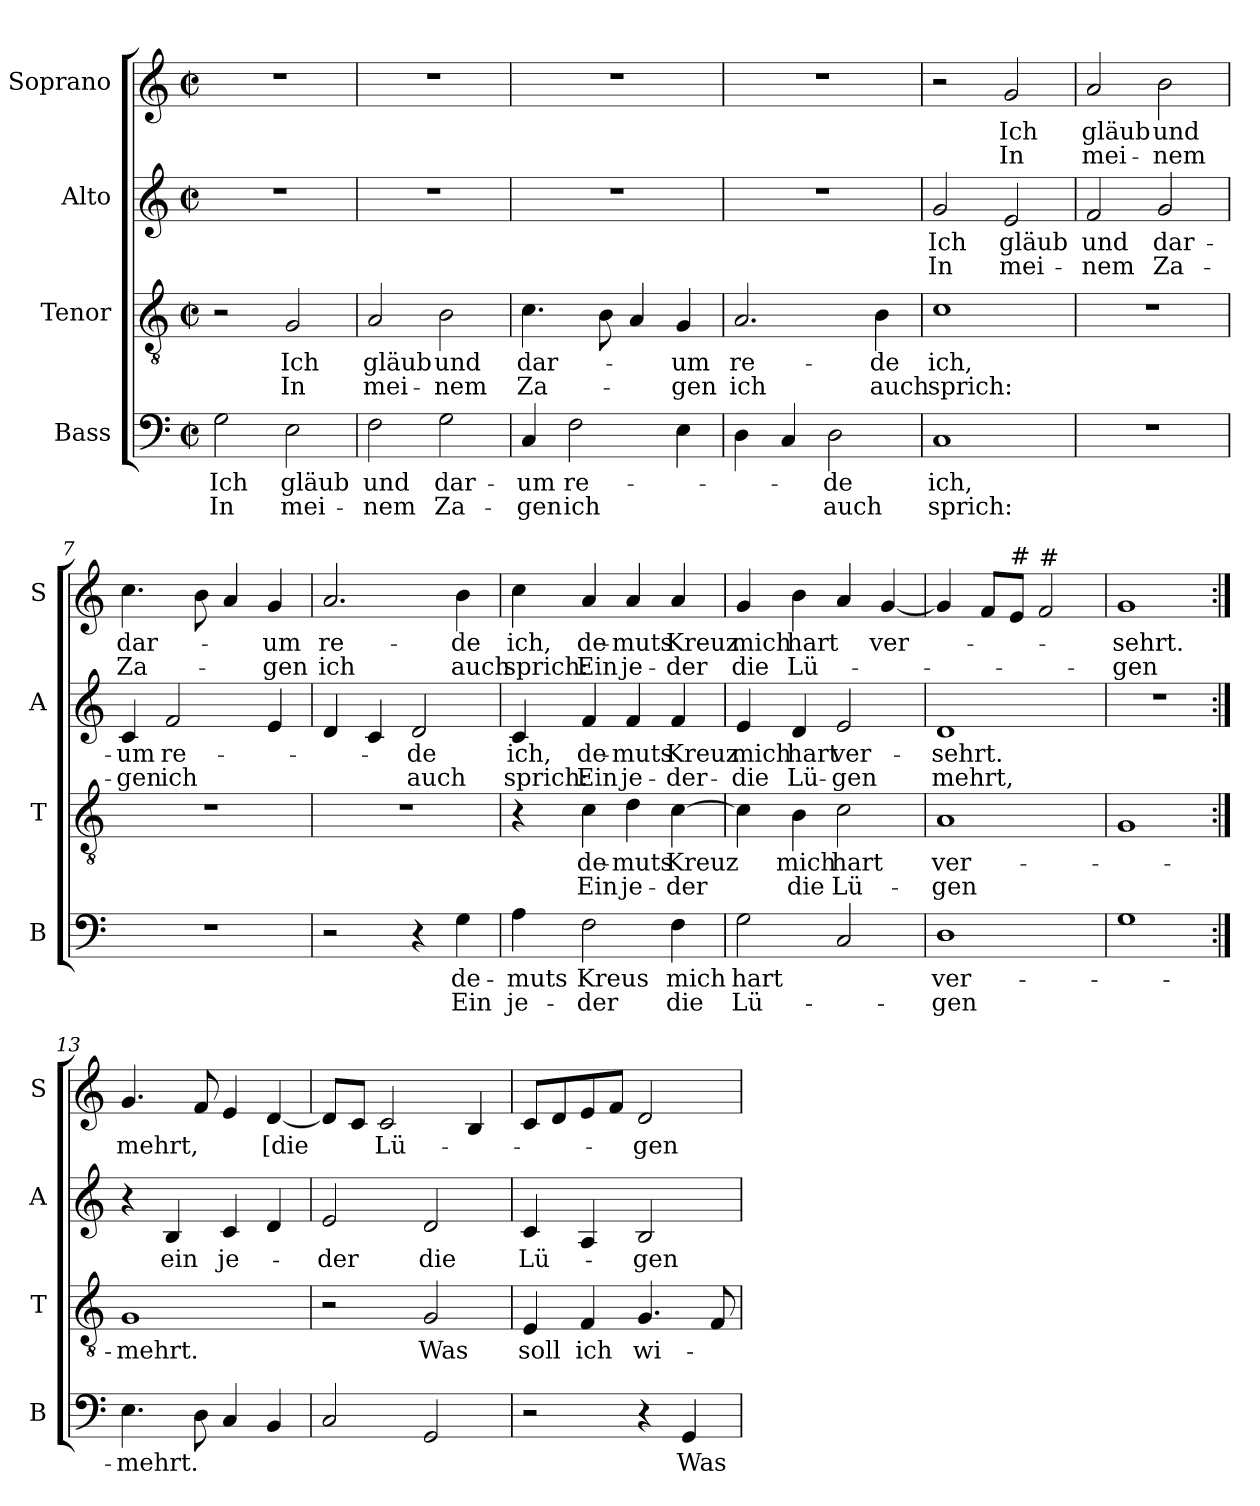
**kern	**text	**text	**kern	**text	**text	**kern	**text	**text	**kern	**text	**text
*part4	*part4	*part4	*part3	*part3	*part3	*part2	*part2	*part2	*part1	*part1	*part1
*staff4	*staff4	*staff4	*staff3	*staff3	*staff3	*staff2	*staff2	*staff2	*staff1	*staff1	*staff1
*I"Bass	*	*	*I"Tenor	*	*	*I"Alto	*	*	*I"Soprano	*	*
*I'B	*	*	*I'T	*	*	*I'A	*	*	*I'S	*	*
*clefF4	*	*	*clefGv2	*	*	*clefG2	*	*	*clefG2	*	*
*k[]	*	*	*k[]	*	*	*k[]	*	*	*k[]	*	*
*C:	*	*	*C:	*	*	*C:	*	*	*C:	*	*
*M2/2	*	*	*M2/2	*	*	*M2/2	*	*	*M2/2	*	*
*met(c|)	*	*	*met(c|)	*	*	*met(c|)	*	*	*met(c|)	*	*
=1	=1	=1	=1	=1	=1	=1	=1	=1	=1	=1	=1
!	!LO:LY:b	!LO:LY:b	!	!	!	!	!	!	!	!	!
2G\	Ich	In	2r	.	.	1r	.	.	1r	.	.
!	!LO:LY:b	!LO:LY:b	!	!LO:LY:b	!LO:LY:b	!	!	!	!	!	!
2E\	gläub	mei-	2G/	Ich	In	.	.	.	.	.	.
=2	=2	=2	=2	=2	=2	=2	=2	=2	=2	=2	=2
!	!LO:LY:b	!LO:LY:b	!	!LO:LY:b	!LO:LY:b	!	!	!	!	!	!
2F\	und	-nem	2A/	gläub	mei-	1r	.	.	1r	.	.
!	!LO:LY:b	!LO:LY:b	!	!LO:LY:b	!LO:LY:b	!	!	!	!	!	!
2G\	dar-	Za-	2B\	und	-nem	.	.	.	.	.	.
=3	=3	=3	=3	=3	=3	=3	=3	=3	=3	=3	=3
!	!LO:LY:b	!LO:LY:b	!	!LO:LY:b	!LO:LY:b	!	!	!	!	!	!
4C/	-um	-gen	4.c\	dar-	Za-	1r	.	.	1r	.	.
!	!LO:LY:b	!LO:LY:b	!	!	!	!	!	!	!	!	!
2F\	re-	ich	.	.	.	.	.	.	.	.	.
.	.	.	8B\	.	.	.	.	.	.	.	.
.	.	.	4A/	.	.	.	.	.	.	.	.
!	!	!	!	!LO:LY:b	!LO:LY:b	!	!	!	!	!	!
4E\	.	.	4G/	-um	-gen	.	.	.	.	.	.
=4	=4	=4	=4	=4	=4	=4	=4	=4	=4	=4	=4
!	!	!	!	!LO:LY:b	!LO:LY:b	!	!	!	!	!	!
4D\	.	.	2.A/	re-	ich	1r	.	.	1r	.	.
4C/	.	.	.	.	.	.	.	.	.	.	.
!	!LO:LY:b	!LO:LY:b	!	!	!	!	!	!	!	!	!
2D\	-de	auch	.	.	.	.	.	.	.	.	.
!	!	!	!	!LO:LY:b	!LO:LY:b	!	!	!	!	!	!
.	.	.	4B\	-de	auch	.	.	.	.	.	.
=5	=5	=5	=5	=5	=5	=5	=5	=5	=5	=5	=5
!	!LO:LY:b	!LO:LY:b	!	!LO:LY:b	!LO:LY:b	!	!LO:LY:b	!LO:LY:b	!	!	!
1C	ich,	sprich:	1c	ich,	sprich:	2g/	Ich	In	2r	.	.
!	!	!	!	!	!	!	!LO:LY:b	!LO:LY:b	!	!LO:LY:b	!LO:LY:b
.	.	.	.	.	.	2e/	gläub	mei-	2g/	Ich	In
=6	=6	=6	=6	=6	=6	=6	=6	=6	=6	=6	=6
!	!	!	!	!	!	!	!LO:LY:b	!LO:LY:b	!	!LO:LY:b	!LO:LY:b
1r	.	.	1r	.	.	2f/	und	-nem	2a/	gläub	mei-
!	!	!	!	!	!	!	!LO:LY:b	!LO:LY:b	!	!LO:LY:b	!LO:LY:b
.	.	.	.	.	.	2g/	dar-	Za-	2b\	und	-nem
!!LO:LB:g=z
=7	=7	=7	=7	=7	=7	=7	=7	=7	=7	=7	=7
!	!	!	!	!	!	!	!LO:LY:b	!LO:LY:b	!	!LO:LY:b	!LO:LY:b
1r	.	.	1r	.	.	4c/	-um	-gen	4.cc\	dar-	Za-
!	!	!	!	!	!	!	!LO:LY:b	!LO:LY:b	!	!	!
.	.	.	.	.	.	2f/	re-	ich	.	.	.
.	.	.	.	.	.	.	.	.	8b\	.	.
.	.	.	.	.	.	.	.	.	4a/	.	.
!	!	!	!	!	!	!	!	!	!	!LO:LY:b	!LO:LY:b
.	.	.	.	.	.	4e/	.	.	4g/	-um	-gen
=8	=8	=8	=8	=8	=8	=8	=8	=8	=8	=8	=8
!	!	!	!	!	!	!	!	!	!	!LO:LY:b	!LO:LY:b
2r	.	.	1r	.	.	4d/	.	.	2.a/	re-	ich
.	.	.	.	.	.	4c/	.	.	.	.	.
!	!	!	!	!	!	!	!LO:LY:b	!LO:LY:b	!	!	!
4r	.	.	.	.	.	2d/	-de	auch	.	.	.
!	!LO:LY:b	!LO:LY:b	!	!	!	!	!	!	!	!LO:LY:b	!LO:LY:b
4G\	de-	Ein	.	.	.	.	.	.	4b\	-de	auch
=9	=9	=9	=9	=9	=9	=9	=9	=9	=9	=9	=9
!	!LO:LY:b	!LO:LY:b	!	!	!	!	!LO:LY:b	!LO:LY:b	!	!LO:LY:b	!LO:LY:b
4A\	-muts	je-	4r	.	.	4c/	ich,	sprich:	4cc\	ich,	sprich:
!	!LO:LY:b	!LO:LY:b	!	!LO:LY:b	!LO:LY:b	!	!LO:LY:b	!LO:LY:b	!	!LO:LY:b	!LO:LY:b
2F\	Kreus	-der	4c\	de-	Ein	4f/	de-	Ein	4a/	de-	Ein
!	!	!	!	!LO:LY:b	!LO:LY:b	!	!LO:LY:b	!LO:LY:b	!	!LO:LY:b	!LO:LY:b
.	.	.	4d\	-muts	je-	4f/	-muts	je-	4a/	-muts	je-
!	!LO:LY:b	!LO:LY:b	!	!LO:LY:b	!LO:LY:b	!	!LO:LY:b	!LO:LY:b	!	!LO:LY:b	!LO:LY:b
4F\	mich	die	[4c\	Kreuz	-der	4f/	Kreuz	-der-	4a/	Kreuz	-der
=10	=10	=10	=10	=10	=10	=10	=10	=10	=10	=10	=10
!	!LO:LY:b	!LO:LY:b	!	!	!	!	!LO:LY:b	!LO:LY:b	!	!LO:LY:b	!LO:LY:b
2G\	hart	Lü-	4c\]	.	.	4e/	mich	-die	4g/	mich	die
!	!	!	!	!LO:LY:b	!LO:LY:b	!	!LO:LY:b	!LO:LY:b	!	!LO:LY:b	!LO:LY:b
.	.	.	4B\	mich	die	4d/	hart	Lü-	4b\	hart	Lü-
!	!	!	!	!LO:LY:b	!LO:LY:b	!	!LO:LY:b	!LO:LY:b	!	!	!
2C/	.	.	2c\	hart	Lü-	2e/	ver-	-gen	4a/	.	.
!	!	!	!	!	!	!	!	!	!	!LO:LY:b	!
.	.	.	.	.	.	.	.	.	[4g/	ver-	.
=11	=11	=11	=11	=11	=11	=11	=11	=11	=11	=11	=11
!	!LO:LY:b	!LO:LY:b	!	!LO:LY:b	!LO:LY:b	!	!LO:LY:b	!LO:LY:b	!	!	!
1D	ver-	-gen	1A	ver-	-gen	1d	-sehrt.	mehrt,	4g/]	.	.
.	.	.	.	.	.	.	.	.	8f/L	.	.
!	!	!	!	!	!	!	!	!	!LO:TX:a:t=#	!	!
.	.	.	.	.	.	.	.	.	8e/J	.	.
!	!	!	!	!	!	!	!	!	!LO:TX:a:t=#	!	!
.	.	.	.	.	.	.	.	.	2f/	.	.
=12	=12	=12	=12	=12	=12	=12	=12	=12	=12	=12	=12
!	!	!	!	!	!	!	!	!	!	!LO:LY:b	!LO:LY:b
1G	.	.	1G	.	.	1r	.	.	1g	-sehrt.	-gen
!!LO:PB:g=z
=13:|!	=13:|!	=13:|!	=13:|!	=13:|!	=13:|!	=13:|!	=13:|!	=13:|!	=13:|!	=13:|!	=13:|!
!	!LO:LY:b	!	!	!LO:LY:b	!	!	!	!	!	!LO:LY:b	!
4.E\	mehrt.	.	1G	mehrt.	.	4r	.	.	4.g/	mehrt,	.
!	!	!	!	!	!	!	!LO:LY:b	!	!	!	!
.	.	.	.	.	.	4B/	ein	.	.	.	.
8D\	.	.	.	.	.	.	.	.	8f/	.	.
!	!	!	!	!	!	!	!LO:LY:b	!	!	!	!
4C/	.	.	.	.	.	4c/	je-	.	4e/	.	.
!	!	!	!	!	!	!	!	!	!	!LO:LY:b	!
4BB/	.	.	.	.	.	4d/	.	.	[4d/	[die	.
=14	=14	=14	=14	=14	=14	=14	=14	=14	=14	=14	=14
!	!	!	!	!	!	!	!LO:LY:b	!	!	!	!
2C/	.	.	2r	.	.	2e/	-der	.	8d/L]	.	.
.	.	.	.	.	.	.	.	.	8c/J	.	.
!	!	!	!	!	!	!	!	!	!	!LO:LY:b	!
.	.	.	.	.	.	.	.	.	2c/	Lü-	.
!	!	!	!	!LO:LY:b	!	!	!LO:LY:b	!	!	!	!
2GG/	.	.	2G/	Was	.	2d/	die	.	.	.	.
.	.	.	.	.	.	.	.	.	4B/	.	.
=15	=15	=15	=15	=15	=15	=15	=15	=15	=15	=15	=15
!	!	!	!	!LO:LY:b	!	!	!LO:LY:b	!	!	!	!
2r	.	.	4E/	soll	.	4c/	Lü-	.	8c/L	.	.
.	.	.	.	.	.	.	.	.	8d/	.	.
!	!	!	!	!LO:LY:b	!	!	!	!	!	!	!
.	.	.	4F/	ich	.	4A/	.	.	8e/	.	.
.	.	.	.	.	.	.	.	.	8f/J	.	.
!	!	!	!	!LO:LY:b	!	!	!LO:LY:b	!	!	!LO:LY:b	!
4r	.	.	4.G/	wi-	.	2B/	-gen	.	2d/	-gen	.
!	!LO:LY:b	!	!	!	!	!	!	!	!	!	!
4GG/	Was	.	.	.	.	.	.	.	.	.	.
.	.	.	8F/	.	.	.	.	.	.	.	.
=	=	=	=	=	=	=	=	=	=	=	=
*-	*-	*-	*-	*-	*-	*-	*-	*-	*-	*-	*-
